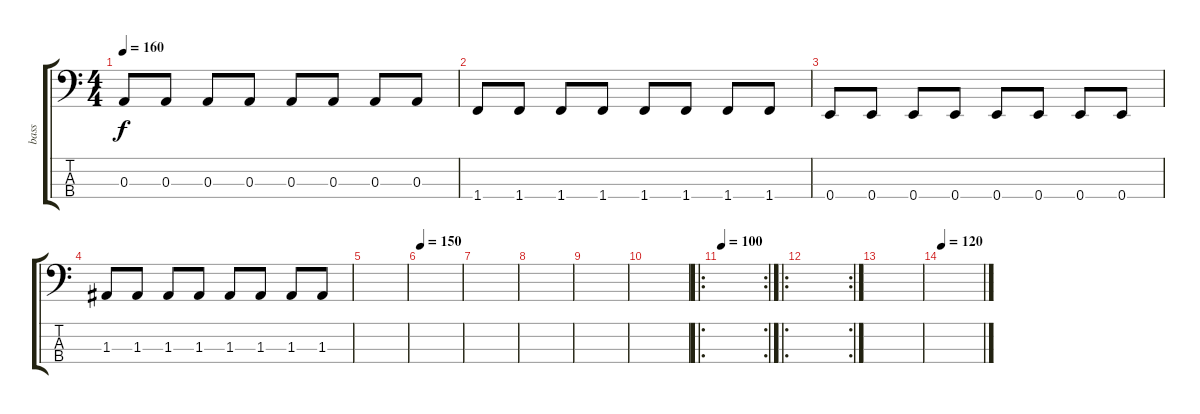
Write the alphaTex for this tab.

\track ("bass" "bass") {instrument electricbassfinger}
\staff {score tabs}
\tuning (G2 D2 A1 E1) {hide}
\ts (4 4)
\tempo 160
\clef f4
\ks c
0.3.8{dy f instrument electricbassfinger} 0.3.8 0.3.8 0.3.8 0.3.8 0.3.8 0.3.8 0.3.8 |
1.4.8 1.4.8 1.4.8 1.4.8 1.4.8 1.4.8 1.4.8 1.4.8 |
0.4.8 0.4.8 0.4.8 0.4.8 0.4.8 0.4.8 0.4.8 0.4.8 |
1.3.8 1.3.8 1.3.8 1.3.8 1.3.8 1.3.8 1.3.8 1.3.8 |
|
\tempo 150
|
|
|
|
|
\ro
\rc 2
\tempo 100
|
\ro
\rc 2
|
|
\tempo 120
